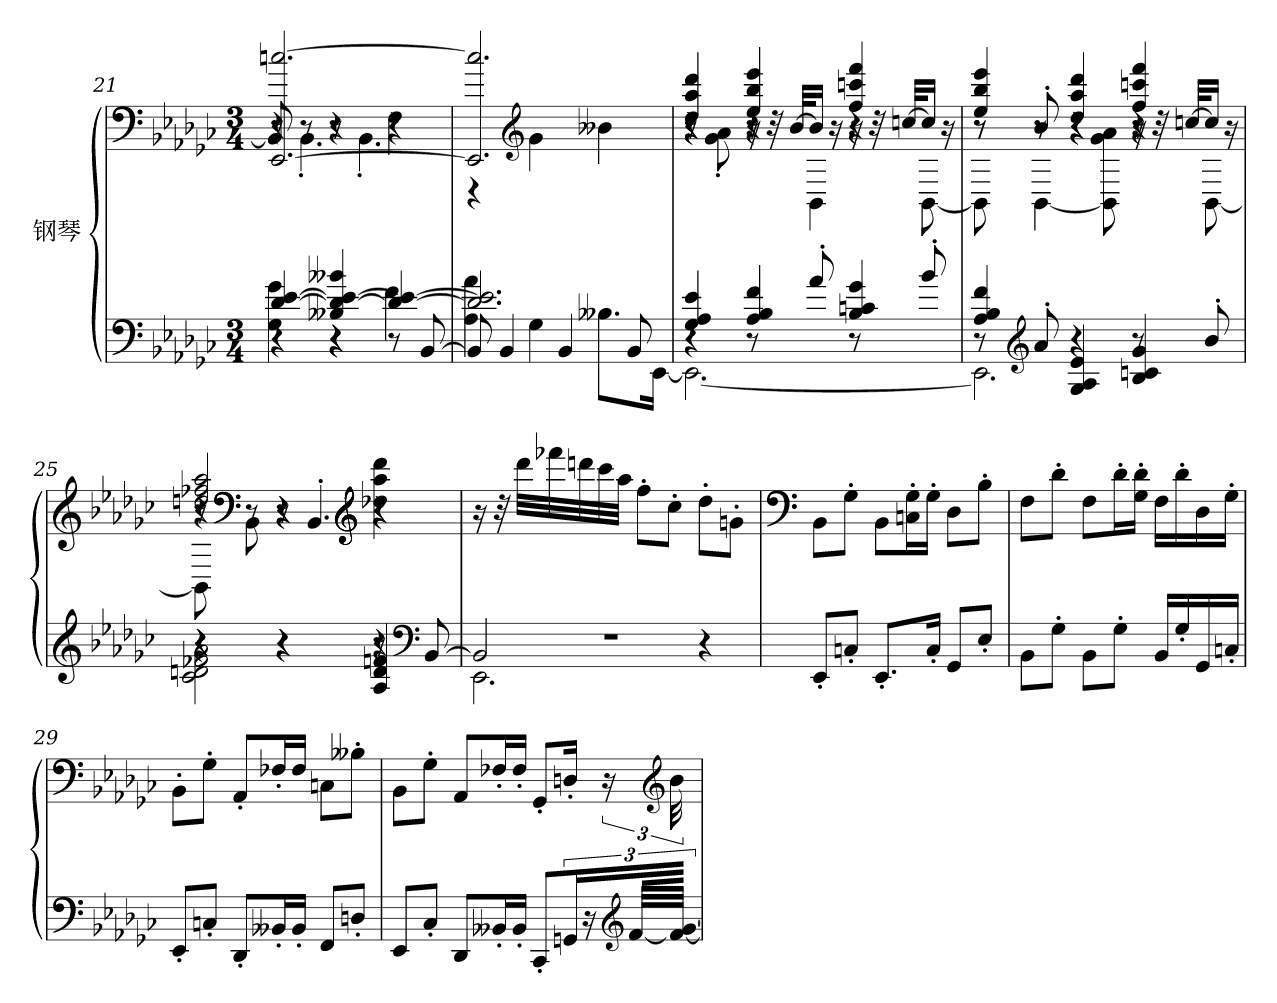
**kern	**kern
*part1	*part1
*staff2	*staff1
*I"钢琴	*
*clefF4	*clefF4
*k[b-e-a-d-g-c-]	*k[b-e-a-d-g-c-]
*M3/4	*M3/4
*MM82	*MM82
=21	=21
*^	*^
*	*^	*	*^
*	*	*	*	*	*^
[4d-/ [4e-/	4G-\ 4g-\	4r	[2.EE-/ [2.ccn/	8r	8BB-/]	4r
*	*	*	*MM81	*	*	*
.	.	.	.	4.BB-'\	8r	.
*	*	*	*MM73	*	*	*
4B--X/ 4d-/_ 4e-/_ 4b--X/	4r	4r	.	.	4r	8r
*	*	*	*MM77	*	*	*
.	.	.	.	.	.	4.BB-'\
*	*	*	*MM86	*	*	*
4d-/_ 4e-/_	4f\	8r	.	4F\	4r	.
.	.	[8BB-/	.	.	.	.
*	*	*	*	*v	*v	*v
!!LO:LB:g=z
=22	=22	=22	=22	=22
2.d-/] 2.e-/]	4A-\ 4a-\	8BB-/]	2.EE-/] 2.cc/]	4r
.	.	4BB-/	.	.
*	*	*	*clefG2	*
*	*	*	*MM80	*
.	4G-\	.	.	4g-\
.	.	4BB-/	.	.
*	*	*	*MM78	*
.	8.B--X\L	.	.	4b--X\
.	.	8BB-/	.	.
.	[16EE-\Jk	.	.	.
*	*	*	*v	*v
=23	=23	=23	=23
*	*	*	*MM68
*	*	*	*^
*	*	*	*	*^
*	*	*	*	*	*^
4G-/ 4A-/ 4e-/	2.EE-\_	4r	4dd-/ 4aa-/ 4ddd-/	8r	4r	4r
*	*	*	*MM92	*	*	*
.	.	.	.	8g-\' 8a-\'	.	.
*	*	*	*MM87	*	*	*
8r	.	4A-/ 4B-/ 4f/	4ee-/ 4bb-/ 4eee-/	4r	16r	8r
.	.	.	.	.	32r	.
.	.	.	.	.	[32b-/KLL	.
*	*	*	*MM90	*	*	*
8a-'/	.	.	.	.	16b-/JJ]	4BB-\
.	.	.	.	.	16r	.
*	*	*	*MM96	*	*	*
8r	.	4B-/ 4cn/ 4g-/	4ff/ 4cccn/ 4fff/	4r	16r	.
.	.	.	.	.	32r	.
.	.	.	.	.	[32ccn/KLL	.
*	*	*	*MM84	*	*	*
8b-'/	.	.	.	.	16cc/JJ]	[8BB-\
.	.	.	.	.	16r	.
=24	=24	=24	=24	=24	=24	=24
*	*	*	*MM88	*	*	*
8r	2.EE-\]	4A-/ 4B-/ 4f/	4ee-/ 4bb-/ 4eee-/	8r	8r	8BB-\]
*clefG2	*	*	*	*	*	*
*	*	*	*MM86	*	*	*
8a-'/	.	.	.	[4BB-\	8b-'/	8r
*	*	*	*MM103	*	*	*
4G-/ 4A-/ 4e-/	.	4r	4dd-/ 4aa-/ 4ddd-/	.	4r	4r
*	*	*	*MM83	*	*	*
.	.	.	.	8BB-\] 8g-\ 8a-\	.	.
8r	.	4B-/ 4cn/ 4g-/	4ff/ 4cccn/ 4fff/	4r	16r	8r
.	.	.	.	.	32r	.
.	.	.	.	.	[32ccn/KLL	.
*	*	*	*MM63	*	*	*
8b-'/	.	.	.	.	16cc/JJ]	[8BB-\
.	.	.	.	.	16r	.
!!LO:PB:g=z	!!	!!	!!
=25	=25	=25	=25	=25	=25	=25
*	*	*	*MM69	*	*	*
4r	2c-\ 2dn\ 2f-X\ 2a-\	4r	2ddn/ 2ff-X/ 2aa-/	8r	4r	8BB-\]
*	*	*	*clefF4	*	*	*
*	*	*	*MM75	*	*	*
.	.	.	.	8BB-\	.	8r
*	*	*	*MM78	*	*	*
4r	.	4r	.	4r	8r	4r
*	*	*	*MM71	*	*	*
.	.	.	.	.	4.BB-'/	.
*	*	*	*clefG2	*	*	*
*	*	*	*MM40	*	*	*
4A-/ 4d/ 4fn/	4r	8r	4r	4dd-X\ 4aa-\ 4ddd-\	.	4r
*clefF4	*	*	*	*	*	*
.	.	[8BB-/	.	.	.	.
*	*	*	*v	*v	*v	*v
=26	=26	=26	=26
*	*	*	*MM65
2.r	2.EE-\	2BB-/]	16r
.	.	.	32r
.	.	.	32ddd-\LLL
*	*	*	*MM64
.	.	.	32fff-X\
.	.	.	32dddn\
.	.	.	32ccc-\
.	.	.	32aa-\JJJ
*	*	*	*MM56
.	.	.	8ff'\L
*	*	*	*MM53
.	.	.	8cc-'\J
*	*	*	*MM46
.	.	4r	8dd-'\L
*	*	*	*MM35
.	.	.	8gn'\J
*v	*v	*v	*
=27	=27
*	*clefF4
*	*MM69
8EE-'/L	8BB-\L
*	*MM97
8Cn'/J	8G-'\J
*	*MM79
8.EE-'/L	8BB-\L
*	*MM86
.	16Cn\' 16G-\'L
16C'/Jk	16G-'\JJ
*	*MM85
8GG-/L	8D-\L
*	*MM86
8E-'/J	8B-'\J
!!LO:LB:g=z
=28	=28
*	*MM83
8BB-\L	8F\L
*	*MM100
8G-'\J	8d-'\J
*	*MM85
8BB-\L	8F\L
*	*MM93
8G-'\J	16d-'\L
.	16G-\' 16d-\'JJ
*	*MM76
16BB-/LL	16F\LL
16G-'/	16d-'\
*	*MM66
16GG-/	16D-\
16Cn'/JJ	16G-'\JJ
=29	=29
*	*MM72
8EE-'/L	8BB-'\L
*	*MM85
8Cn'/J	8G-'\J
*	*MM76
8DD-'/L	8AA-'/L
*	*MM84
16BB--X'/L	16F-X'/L
16BB--'/JJ	16F-/JJ
*	*MM66
8FF/L	8Cn\L
*	*MM63
8Dn'/J	8B--X'\J
=30	=30
*	*MM78
8EE-/L	8BB-\L
*	*MM83
8C-'/J	8G-'\J
*	*MM77
8DD-/L	8AA-/L
*	*MM76
16BB--X'/L	16F-X'/L
16BB--'/JJ	16F-'/JJ
*	*MM54
8CC-'/L	8GG-'/L
*	*MM52
24GGn/Jk	16Dn'/Jk
24r	.
.	24r
*clefG2	*
[48f/LLL	.
*	*clefG2
48f/_ [48g-/JJJ	48b-\
=	=
*-	*-
